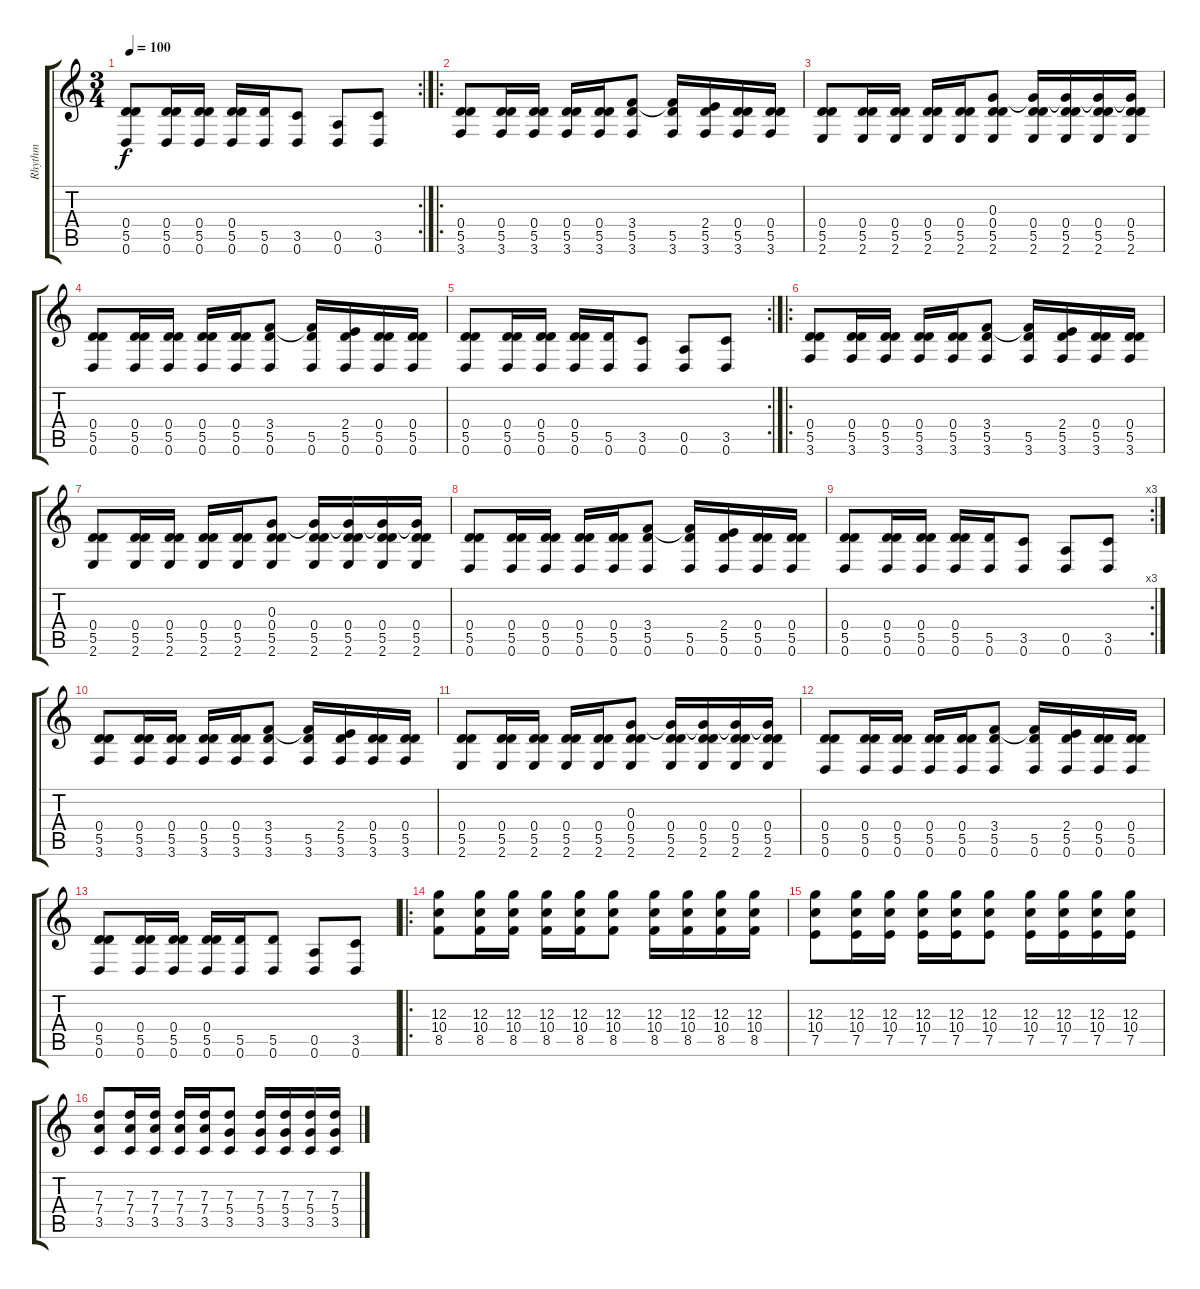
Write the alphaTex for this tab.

\track ("Rhythm" "Rhythm") {instrument distortionguitar}
\staff {score tabs}
\tuning (E4 B3 G3 D3 A2 D2) {hide}
\rc 2
\ts (3 4)
\tempo 100
\clef g2
\ks c
(0.4 5.5 0.6).8{dy f} (0.4 5.5 0.6).16 (0.4 5.5 0.6).16 (0.4 5.5 0.6).16 (5.5 0.6).16 (3.5 0.6).8 (0.5 0.6).8 (3.5 0.6).8 |
\ro
(0.4 5.5 3.6).8 (0.4 5.5 3.6).16 (0.4 5.5 3.6).16 (0.4 5.5 3.6).16 (0.4 5.5 3.6).16 (3.4 5.5 3.6).8 (3.4{t} 5.5 3.6).16 (2.4 5.5 3.6).16 (0.4 5.5 3.6).16 (0.4 5.5 3.6).16 |
(0.4 5.5 2.6).8 (0.4 5.5 2.6).16 (0.4 5.5 2.6).16 (0.4 5.5 2.6).16 (0.4 5.5 2.6).16 (0.3 0.4 5.5 2.6).8 (0.3{t} 0.4 5.5 2.6).16 (0.3{t} 0.4 5.5 2.6).16 (0.3{t} 0.4 5.5 2.6).16 (0.3{t} 0.4 5.5 2.6).16 |
(0.4 5.5 0.6).8 (0.4 5.5 0.6).16 (0.4 5.5 0.6).16 (0.4 5.5 0.6).16 (0.4 5.5 0.6).16 (3.4 5.5 0.6).8 (3.4{t} 5.5 0.6).16 (2.4 5.5 0.6).16 (0.4 5.5 0.6).16 (0.4 5.5 0.6).16 |
\rc 2
(0.4 5.5 0.6).8 (0.4 5.5 0.6).16 (0.4 5.5 0.6).16 (0.4 5.5 0.6).16 (5.5 0.6).16 (3.5 0.6).8 (0.5 0.6).8 (3.5 0.6).8 |
\ro
(0.4 5.5 3.6).8 (0.4 5.5 3.6).16 (0.4 5.5 3.6).16 (0.4 5.5 3.6).16 (0.4 5.5 3.6).16 (3.4 5.5 3.6).8 (3.4{t} 5.5 3.6).16 (2.4 5.5 3.6).16 (0.4 5.5 3.6).16 (0.4 5.5 3.6).16 |
(0.4 5.5 2.6).8 (0.4 5.5 2.6).16 (0.4 5.5 2.6).16 (0.4 5.5 2.6).16 (0.4 5.5 2.6).16 (0.3 0.4 5.5 2.6).8 (0.3{t} 0.4 5.5 2.6).16 (0.3{t} 0.4 5.5 2.6).16 (0.3{t} 0.4 5.5 2.6).16 (0.3{t} 0.4 5.5 2.6).16 |
(0.4 5.5 0.6).8 (0.4 5.5 0.6).16 (0.4 5.5 0.6).16 (0.4 5.5 0.6).16 (0.4 5.5 0.6).16 (3.4 5.5 0.6).8 (3.4{t} 5.5 0.6).16 (2.4 5.5 0.6).16 (0.4 5.5 0.6).16 (0.4 5.5 0.6).16 |
\rc 3
(0.4 5.5 0.6).8 (0.4 5.5 0.6).16 (0.4 5.5 0.6).16 (0.4 5.5 0.6).16 (5.5 0.6).16 (3.5 0.6).8 (0.5 0.6).8 (3.5 0.6).8 |
(0.4 5.5 3.6).8 (0.4 5.5 3.6).16 (0.4 5.5 3.6).16 (0.4 5.5 3.6).16 (0.4 5.5 3.6).16 (3.4 5.5 3.6).8 (3.4{t} 5.5 3.6).16 (2.4 5.5 3.6).16 (0.4 5.5 3.6).16 (0.4 5.5 3.6).16 |
(0.4 5.5 2.6).8 (0.4 5.5 2.6).16 (0.4 5.5 2.6).16 (0.4 5.5 2.6).16 (0.4 5.5 2.6).16 (0.3 0.4 5.5 2.6).8 (0.3{t} 0.4 5.5 2.6).16 (0.3{t} 0.4 5.5 2.6).16 (0.3{t} 0.4 5.5 2.6).16 (0.3{t} 0.4 5.5 2.6).16 |
(0.4 5.5 0.6).8 (0.4 5.5 0.6).16 (0.4 5.5 0.6).16 (0.4 5.5 0.6).16 (0.4 5.5 0.6).16 (3.4 5.5 0.6).8 (3.4{t} 5.5 0.6).16 (2.4 5.5 0.6).16 (0.4 5.5 0.6).16 (0.4 5.5 0.6).16 |
(0.4 5.5 0.6).8 (0.4 5.5 0.6).16 (0.4 5.5 0.6).16 (0.4 5.5 0.6).16 (5.5 0.6).16 (5.5 0.6).8 (0.5 0.6).8 (3.5 0.6).8 |
\ro
(12.3 10.4 8.5).8 (12.3 10.4 8.5).16 (12.3 10.4 8.5).16 (12.3 10.4 8.5).16 (12.3 10.4 8.5).16 (12.3 10.4 8.5).8 (12.3 10.4 8.5).16 (12.3 10.4 8.5).16 (12.3 10.4 8.5).16 (12.3 10.4 8.5).16 |
(12.3 10.4 7.5).8 (12.3 10.4 7.5).16 (12.3 10.4 7.5).16 (12.3 10.4 7.5).16 (12.3 10.4 7.5).16 (12.3 10.4 7.5).8 (12.3 10.4 7.5).16 (12.3 10.4 7.5).16 (12.3 10.4 7.5).16 (12.3 10.4 7.5).16 |
(7.3 7.4 3.5).8 (7.3 7.4 3.5).16 (7.3 7.4 3.5).16 (7.3 7.4 3.5).16 (7.3 7.4 3.5).16 (7.3 5.4 3.5).8 (7.3 5.4 3.5).16 (7.3 5.4 3.5).16 (7.3 5.4 3.5).16 (7.3 5.4 3.5).16
